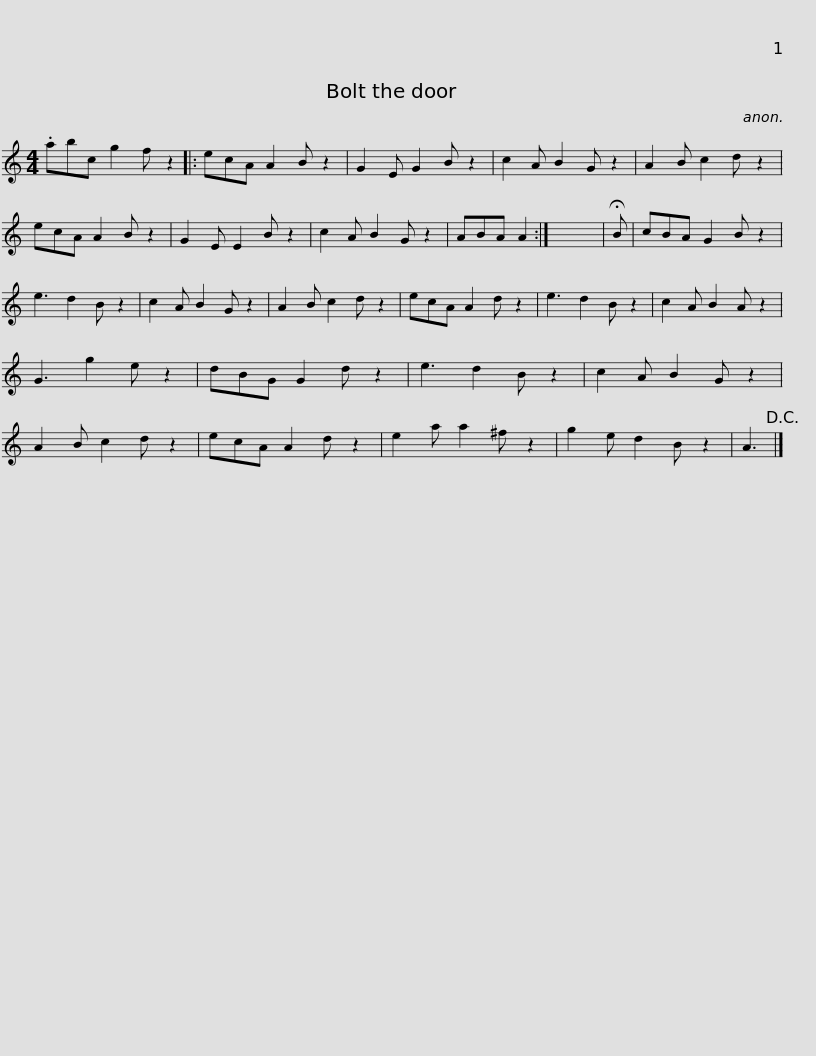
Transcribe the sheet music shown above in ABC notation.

X:1
L:1/8
M:4/4
I:linebreak $
K:C
V:1 treble
V:1
 .abc g2 f z2 |: ecA A2 B z2 | G2 E G2 B z2 | c2 A B2 G z2 | A2 B c2 d z2 | %5
 ecA A2 B z2 | G2 E E2 B z2 |$ c2 A B2 G z2 | ABA A2 :| x8 | %10
 !fermata!B | cBA G2 B z2 | e3 d2 B z2 | c2 A B2 G z2 | A2 B c2 d z2 | %15
 ecA A2 d z2 |$ e3 d2 B z2 | c2 A B2 A z2 | G3 g2 e z2 | dBG G2 d z2 | %20
 e3 d2 B z2 | c2 A B2 G z2 | A2 B c2 d z2 | ecA A2 d z2 |$ e2 a a2 ^f z2 | %25
 g2 e d2 B z2 | A3!D.C.! |] %27
